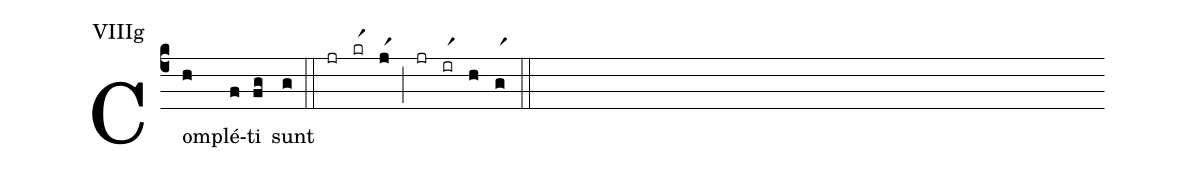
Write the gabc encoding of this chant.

annotation: VIIIg;
%%
(c4) Com(h)plé(f)ti(fg) sunt(g) (::) (jr)(krr1)(jr1)(;)(jr)(irr1)(h)(gr1)(::)
